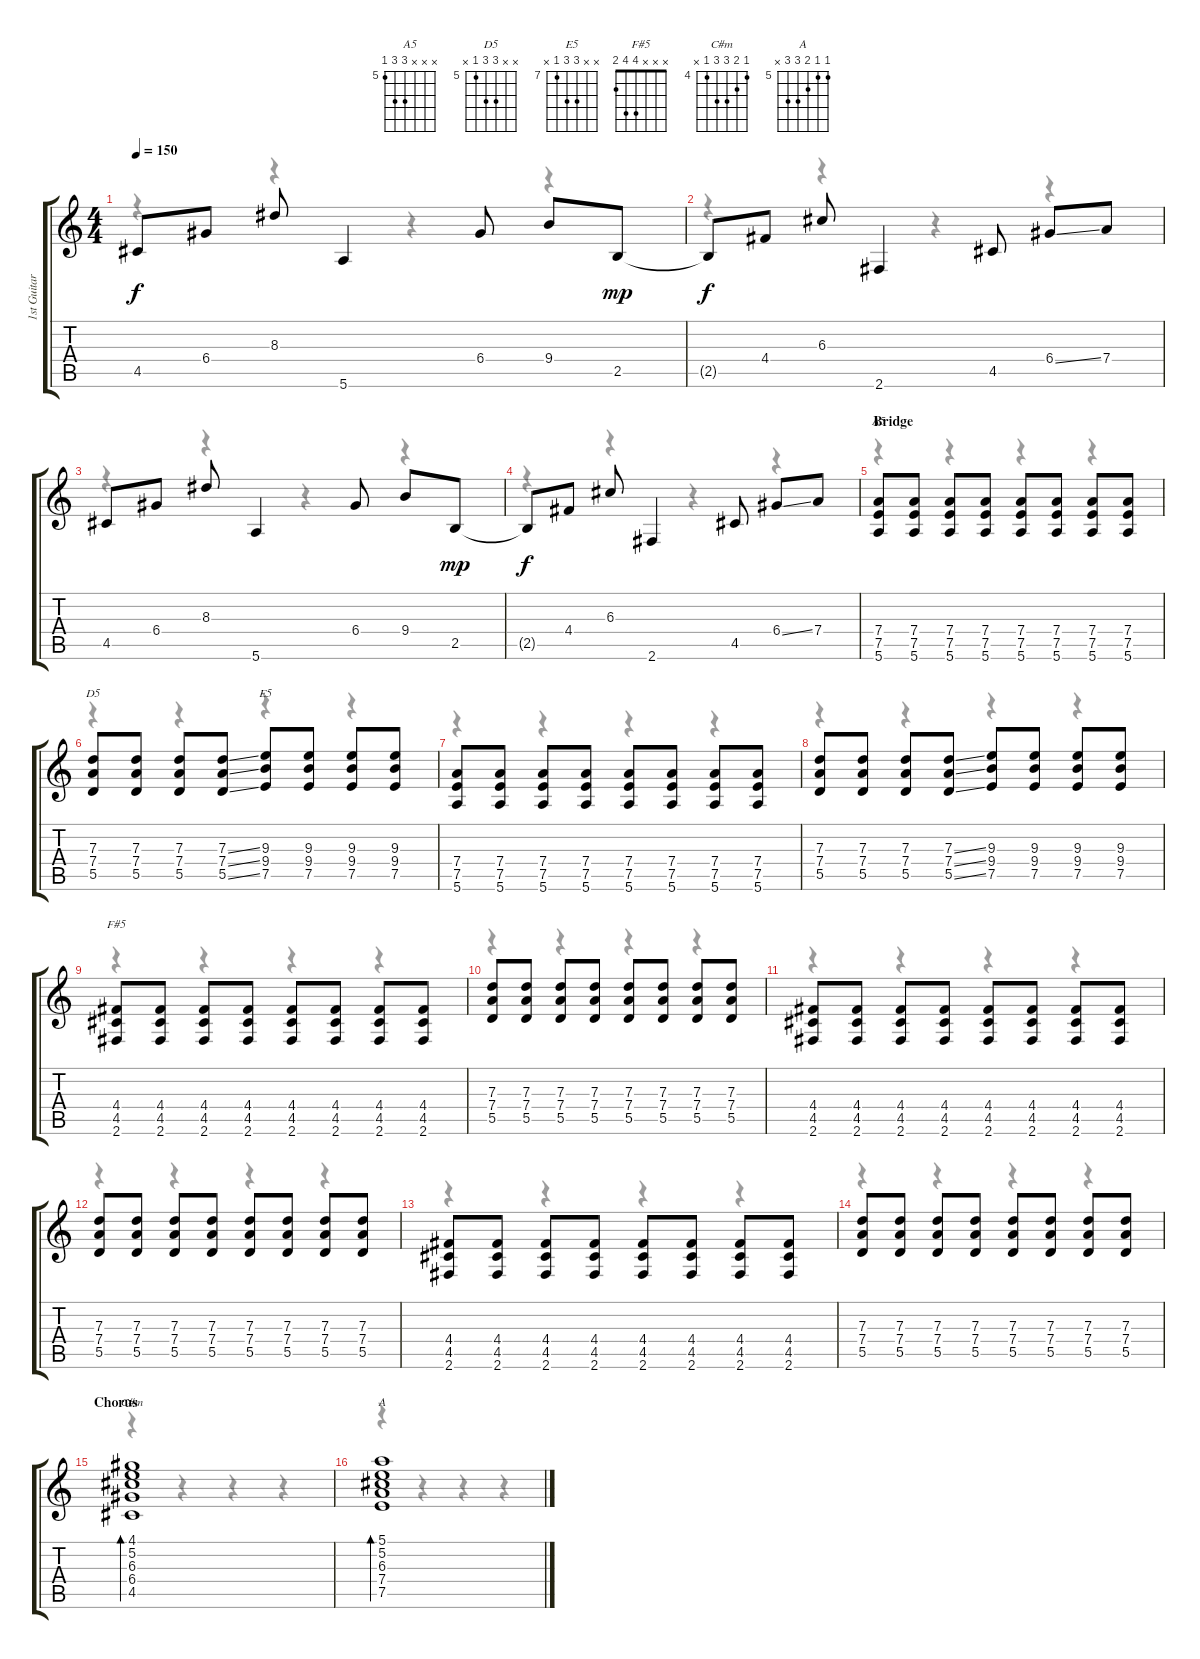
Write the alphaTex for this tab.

\track ("1st Guitar" "1st Guitar") {instrument electricguitarjazz}
\staff {score tabs}
\tuning (E4 B3 G3 D3 A2 E2) {hide}
\chord ("A5" x x x 7 7 5) {firstfret 5}
\chord ("D5" x x 7 7 5 x) {firstfret 5}
\chord ("E5" x x 9 9 7 x) {firstfret 7}
\chord ("F#5" x x x 4 4 2)
\chord ("C#m" 4 5 6 6 4 x) {firstfret 4}
\chord ("A" 5 5 6 7 7 x) {firstfret 5}
\voice
\ts (4 4)
\tempo 150
\clef g2
\ks c
4.5.8{dy f} 6.4.8 8.3.8 5.6.4 6.4.8 9.4.8 2.5.8{dy mp} |
2.5{t}.8{dy f} 4.4.8 6.3.8 2.6.4 4.5.8 6.4{ss}.8 7.4.8 |
4.5.8 6.4.8 8.3.8 5.6.4 6.4.8 9.4.8 2.5.8{dy mp} |
2.5{t}.8{dy f} 4.4.8 6.3.8 2.6.4 4.5.8 6.4{ss}.8 7.4.8 |
\section ("" "Bridge")
(7.4 7.5 5.6).8{ch "A5"} (7.4 7.5 5.6).8 (7.4 7.5 5.6).8 (7.4 7.5 5.6).8 (7.4 7.5 5.6).8 (7.4 7.5 5.6).8 (7.4 7.5 5.6).8 (7.4 7.5 5.6).8 |
(7.3 7.4 5.5).8{ch "D5"} (7.3 7.4 5.5).8 (7.3 7.4 5.5).8 (7.3{ss} 7.4{ss} 5.5{ss}).8 (9.3 9.4 7.5).8{ch "E5"} (9.3 9.4 7.5).8 (9.3 9.4 7.5).8 (9.3 9.4 7.5).8 |
(7.4 7.5 5.6).8 (7.4 7.5 5.6).8 (7.4 7.5 5.6).8 (7.4 7.5 5.6).8 (7.4 7.5 5.6).8 (7.4 7.5 5.6).8 (7.4 7.5 5.6).8 (7.4 7.5 5.6).8 |
(7.3 7.4 5.5).8 (7.3 7.4 5.5).8 (7.3 7.4 5.5).8 (7.3{ss} 7.4{ss} 5.5{ss}).8 (9.3 9.4 7.5).8 (9.3 9.4 7.5).8 (9.3 9.4 7.5).8 (9.3 9.4 7.5).8 |
(4.4 4.5 2.6).8{ch "F#5"} (4.4 4.5 2.6).8 (4.4 4.5 2.6).8 (4.4 4.5 2.6).8 (4.4 4.5 2.6).8 (4.4 4.5 2.6).8 (4.4 4.5 2.6).8 (4.4 4.5 2.6).8 |
(7.3 7.4 5.5).8 (7.3 7.4 5.5).8 (7.3 7.4 5.5).8 (7.3 7.4 5.5).8 (7.3 7.4 5.5).8 (7.3 7.4 5.5).8 (7.3 7.4 5.5).8 (7.3 7.4 5.5).8 |
(4.4 4.5 2.6).8 (4.4 4.5 2.6).8 (4.4 4.5 2.6).8 (4.4 4.5 2.6).8 (4.4 4.5 2.6).8 (4.4 4.5 2.6).8 (4.4 4.5 2.6).8 (4.4 4.5 2.6).8 |
(7.3 7.4 5.5).8 (7.3 7.4 5.5).8 (7.3 7.4 5.5).8 (7.3 7.4 5.5).8 (7.3 7.4 5.5).8 (7.3 7.4 5.5).8 (7.3 7.4 5.5).8 (7.3 7.4 5.5).8 |
(4.4 4.5 2.6).8 (4.4 4.5 2.6).8 (4.4 4.5 2.6).8 (4.4 4.5 2.6).8 (4.4 4.5 2.6).8 (4.4 4.5 2.6).8 (4.4 4.5 2.6).8 (4.4 4.5 2.6).8 |
(7.3 7.4 5.5).8 (7.3 7.4 5.5).8 (7.3 7.4 5.5).8 (7.3 7.4 5.5).8 (7.3 7.4 5.5).8 (7.3 7.4 5.5).8 (7.3 7.4 5.5).8 (7.3 7.4 5.5).8 |
\section ("" "Chorus")
(4.1 5.2 6.3 6.4 4.5).1{bd 240 ch "C#m"} |
(5.1 5.2 6.3 7.4 7.5).1{bd 240 ch "A"}
\voice
\clef g2
\ottava regular
\simile none
\ks c
r.4{dy f} r.4 r.4 r.4 |
r.4 r.4 r.4 r.4 |
r.4 r.4 r.4 r.4 |
r.4 r.4 r.4 r.4 |
r.4 r.4 r.4 r.4 |
r.4 r.4 r.4 r.4 |
r.4 r.4 r.4 r.4 |
r.4 r.4 r.4 r.4 |
r.4 r.4 r.4 r.4 |
r.4 r.4 r.4 r.4 |
r.4 r.4 r.4 r.4 |
r.4 r.4 r.4 r.4 |
r.4 r.4 r.4 r.4 |
r.4 r.4 r.4 r.4 |
r.4{bd 240} r.4 r.4 r.4 |
r.4{bd 240} r.4 r.4 r.4
